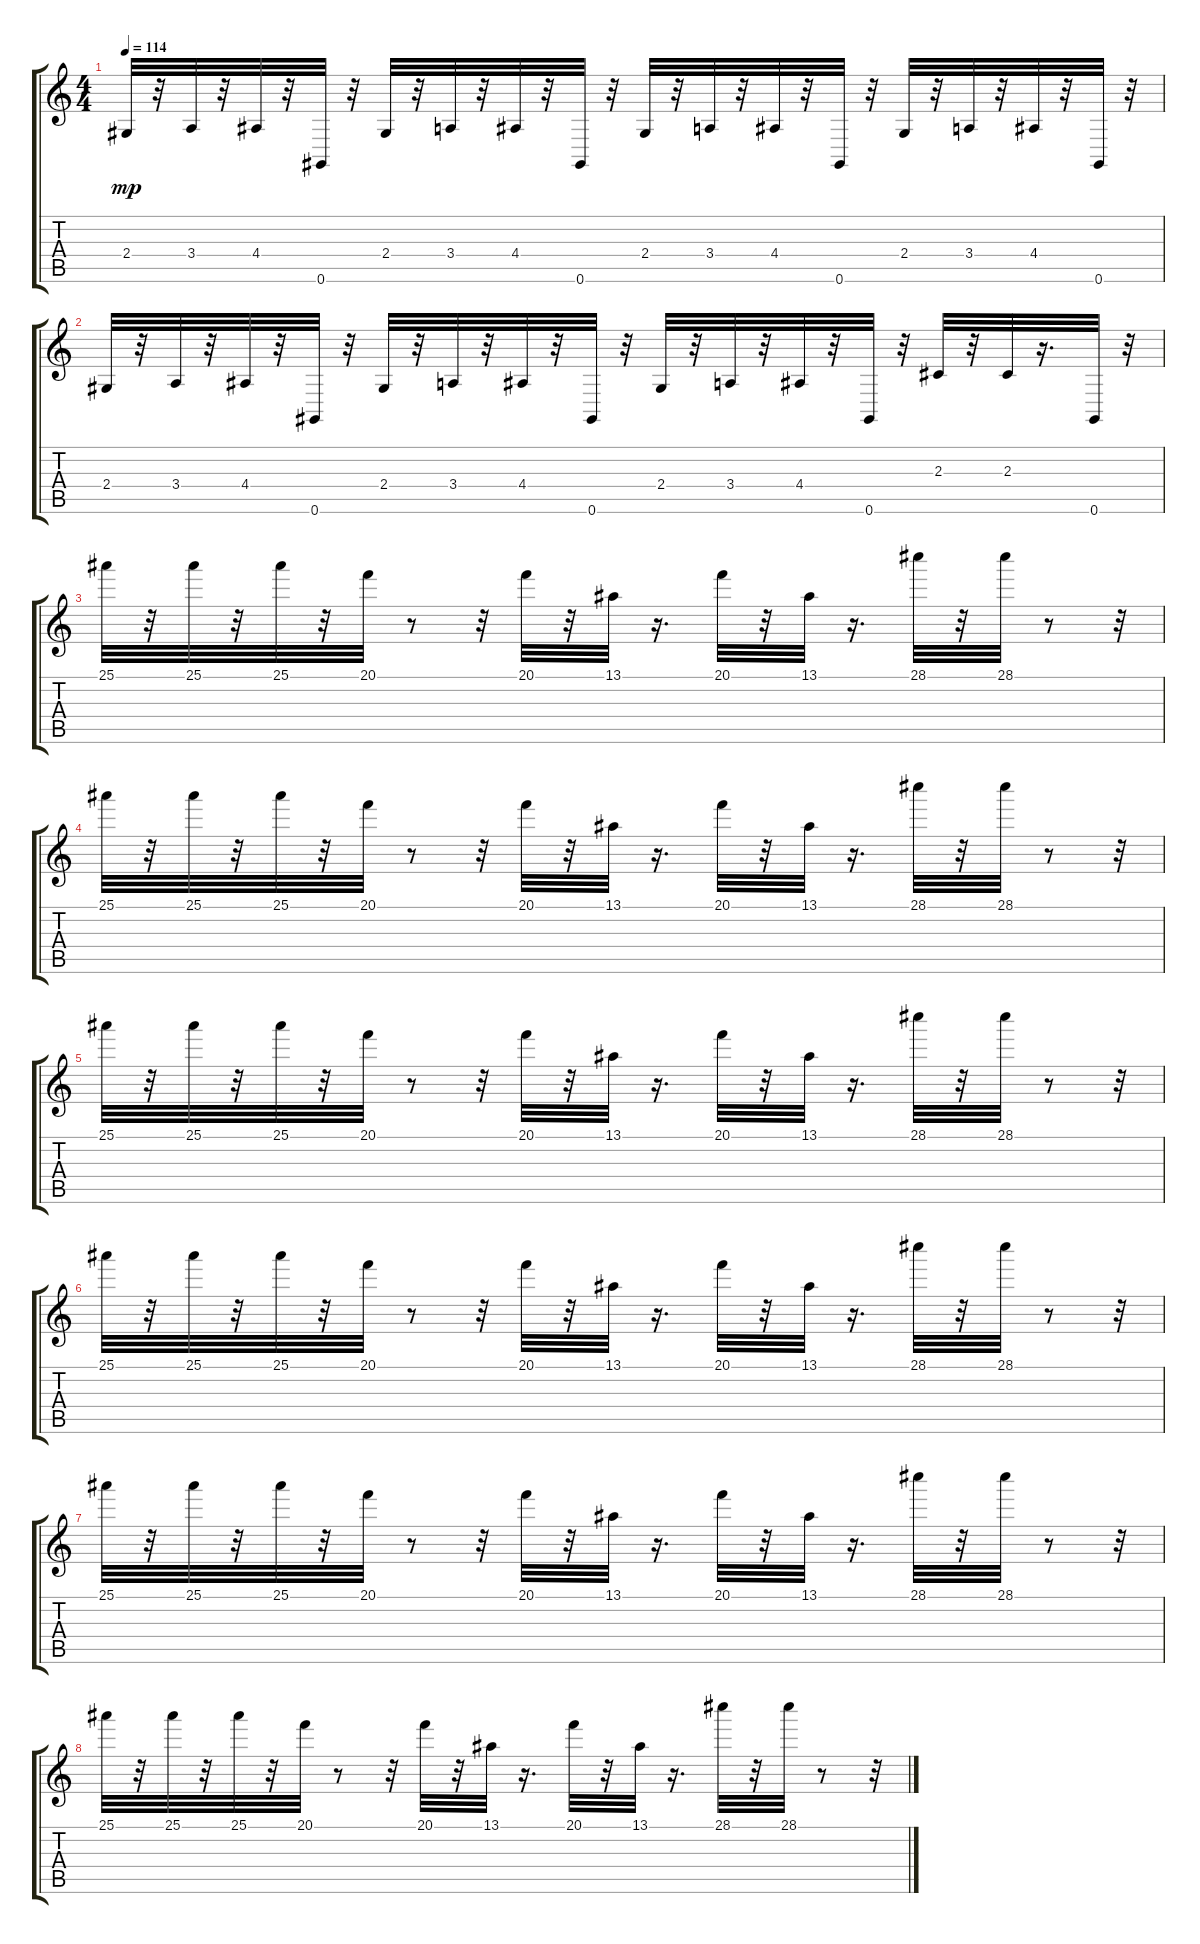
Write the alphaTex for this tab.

\track "" {instrument woodblock}
\staff {score tabs}
\tuning (A4 E4 B3 Gb3 Db3 Ab2) {hide}
\ts (4 4)
\tempo 114
\clef g2
\ks c
2.4.32{dy mp} r.32 3.4.32 r.32 4.4.32 r.32 0.6.32 r.32 2.4.32 r.32 3.4.32 r.32 4.4.32 r.32 0.6.32 r.32 2.4.32 r.32 3.4.32 r.32 4.4.32 r.32 0.6.32 r.32 2.4.32 r.32 3.4.32 r.32 4.4.32 r.32 0.6.32 r.32 |
2.4.32 r.32 3.4.32 r.32 4.4.32 r.32 0.6.32 r.32 2.4.32 r.32 3.4.32 r.32 4.4.32 r.32 0.6.32 r.32 2.4.32 r.32 3.4.32 r.32 4.4.32 r.32 0.6.32 r.32 2.3.32 r.32 2.3.32 r.16{d} 0.6.32 r.32 |
25.1.32 r.32 25.1.32 r.32 25.1.32 r.32 20.1.32 r.8 r.32 20.1.32 r.32 13.1.32 r.16{d} 20.1.32 r.32 13.1.32 r.16{d} 28.1.32 r.32 28.1.32 r.8 r.32 |
25.1.32 r.32 25.1.32 r.32 25.1.32 r.32 20.1.32 r.8 r.32 20.1.32 r.32 13.1.32 r.16{d} 20.1.32 r.32 13.1.32 r.16{d} 28.1.32 r.32 28.1.32 r.8 r.32 |
25.1.32 r.32 25.1.32 r.32 25.1.32 r.32 20.1.32 r.8 r.32 20.1.32 r.32 13.1.32 r.16{d} 20.1.32 r.32 13.1.32 r.16{d} 28.1.32 r.32 28.1.32 r.8 r.32 |
25.1.32 r.32 25.1.32 r.32 25.1.32 r.32 20.1.32 r.8 r.32 20.1.32 r.32 13.1.32 r.16{d} 20.1.32 r.32 13.1.32 r.16{d} 28.1.32 r.32 28.1.32 r.8 r.32 |
25.1.32 r.32 25.1.32 r.32 25.1.32 r.32 20.1.32 r.8 r.32 20.1.32 r.32 13.1.32 r.16{d} 20.1.32 r.32 13.1.32 r.16{d} 28.1.32 r.32 28.1.32 r.8 r.32 |
25.1.32 r.32 25.1.32 r.32 25.1.32 r.32 20.1.32 r.8 r.32 20.1.32 r.32 13.1.32 r.16{d} 20.1.32 r.32 13.1.32 r.16{d} 28.1.32 r.32 28.1.32 r.8 r.32
